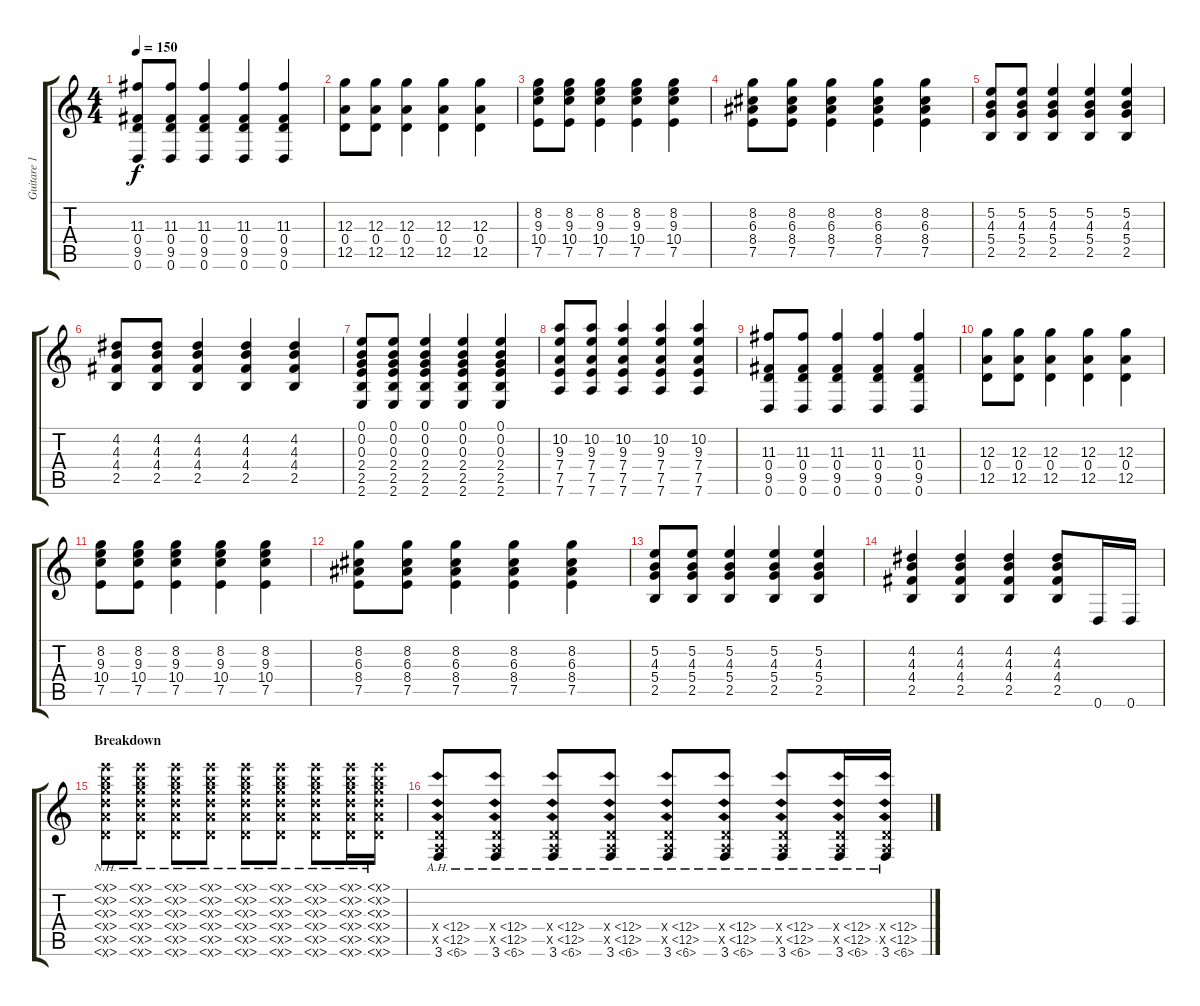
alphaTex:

\track ("Guitare 1" "Guitare 1") {instrument overdrivenguitar}
\staff {score tabs}
\tuning (E4 B3 G3 D3 A2 D2) {hide}
\ts (4 4)
\tempo 150
\clef g2
\ks c
(11.3 0.4 9.5 0.6).8{dy f} (11.3 0.4 9.5 0.6).8 (11.3 0.4 9.5 0.6).4 (11.3 0.4 9.5 0.6).4 (11.3 0.4 9.5 0.6).4 |
(12.3 0.4 12.5).8 (12.3 0.4 12.5).8 (12.3 0.4 12.5).4 (12.3 0.4 12.5).4 (12.3 0.4 12.5).4 |
(8.2 9.3 10.4 7.5).8 (8.2 9.3 10.4 7.5).8 (8.2 9.3 10.4 7.5).4 (8.2 9.3 10.4 7.5).4 (8.2 9.3 10.4 7.5).4 |
(8.2 6.3 8.4 7.5).8 (8.2 6.3 8.4 7.5).8 (8.2 6.3 8.4 7.5).4 (8.2 6.3 8.4 7.5).4 (8.2 6.3 8.4 7.5).4 |
(5.2 4.3 5.4 2.5).8 (5.2 4.3 5.4 2.5).8 (5.2 4.3 5.4 2.5).4 (5.2 4.3 5.4 2.5).4 (5.2 4.3 5.4 2.5).4 |
(4.2 4.3 4.4 2.5).8 (4.2 4.3 4.4 2.5).8 (4.2 4.3 4.4 2.5).4 (4.2 4.3 4.4 2.5).4 (4.2 4.3 4.4 2.5).4 |
(0.1 0.2 0.3 2.4 2.5 2.6).8 (0.1 0.2 0.3 2.4 2.5 2.6).8 (0.1 0.2 0.3 2.4 2.5 2.6).4 (0.1 0.2 0.3 2.4 2.5 2.6).4 (0.1 0.2 0.3 2.4 2.5 2.6).4 |
(10.2 9.3 7.4 7.5 7.6).8 (10.2 9.3 7.4 7.5 7.6).8 (10.2 9.3 7.4 7.5 7.6).4 (10.2 9.3 7.4 7.5 7.6).4 (10.2 9.3 7.4 7.5 7.6).4 |
(11.3 0.4 9.5 0.6).8 (11.3 0.4 9.5 0.6).8 (11.3 0.4 9.5 0.6).4 (11.3 0.4 9.5 0.6).4 (11.3 0.4 9.5 0.6).4 |
(12.3 0.4 12.5).8 (12.3 0.4 12.5).8 (12.3 0.4 12.5).4 (12.3 0.4 12.5).4 (12.3 0.4 12.5).4 |
(8.2 9.3 10.4 7.5).8 (8.2 9.3 10.4 7.5).8 (8.2 9.3 10.4 7.5).4 (8.2 9.3 10.4 7.5).4 (8.2 9.3 10.4 7.5).4 |
(8.2 6.3 8.4 7.5).8 (8.2 6.3 8.4 7.5).8 (8.2 6.3 8.4 7.5).4 (8.2 6.3 8.4 7.5).4 (8.2 6.3 8.4 7.5).4 |
(5.2 4.3 5.4 2.5).8 (5.2 4.3 5.4 2.5).8 (5.2 4.3 5.4 2.5).4 (5.2 4.3 5.4 2.5).4 (5.2 4.3 5.4 2.5).4 |
(4.2 4.3 4.4 2.5).4 (4.2 4.3 4.4 2.5).4 (4.2 4.3 4.4 2.5).4 (4.2 4.3 4.4 2.5).8 0.6.16 0.6.16 |
\section ("" "Breakdown")
(0.1{nh x} 0.2{nh x} 0.3{nh x} 0.4{nh x} 0.5{nh x} 0.6{nh x}).8 (0.1{nh x} 0.2{nh x} 0.3{nh x} 0.4{nh x} 0.5{nh x} 0.6{nh x}).8 (0.1{nh x} 0.2{nh x} 0.3{nh x} 0.4{nh x} 0.5{nh x} 0.6{nh x}).8 (0.1{nh x} 0.2{nh x} 0.3{nh x} 0.4{nh x} 0.5{nh x} 0.6{nh x}).8 (0.1{nh x} 0.2{nh x} 0.3{nh x} 0.4{nh x} 0.5{nh x} 0.6{nh x}).8 (0.1{nh x} 0.2{nh x} 0.3{nh x} 0.4{nh x} 0.5{nh x} 0.6{nh x}).8 (0.1{nh x} 0.2{nh x} 0.3{nh x} 0.4{nh x} 0.5{nh x} 0.6{nh x}).8 (0.1{nh x} 0.2{nh x} 0.3{nh x} 0.4{nh x} 0.5{nh x} 0.6{nh x}).16 (0.1{nh x} 0.2{nh x} 0.3{nh x} 0.4{nh x} 0.5{nh x} 0.6{nh x}).16 |
(0.4{ah 12 x} 0.5{ah 12 x} 3.6{ah 3}).8 (0.4{ah 12 x} 0.5{ah 12 x} 3.6{ah 3}).8 (0.4{ah 12 x} 0.5{ah 12 x} 3.6{ah 3}).8 (0.4{ah 12 x} 0.5{ah 12 x} 3.6{ah 3}).8 (0.4{ah 12 x} 0.5{ah 12 x} 3.6{ah 3}).8 (0.4{ah 12 x} 0.5{ah 12 x} 3.6{ah 3}).8 (0.4{ah 12 x} 0.5{ah 12 x} 3.6{ah 3}).8 (0.4{ah 12 x} 0.5{ah 12 x} 3.6{ah 3}).16 (0.4{ah 12 x} 0.5{ah 12 x} 3.6{ah 3}).16
